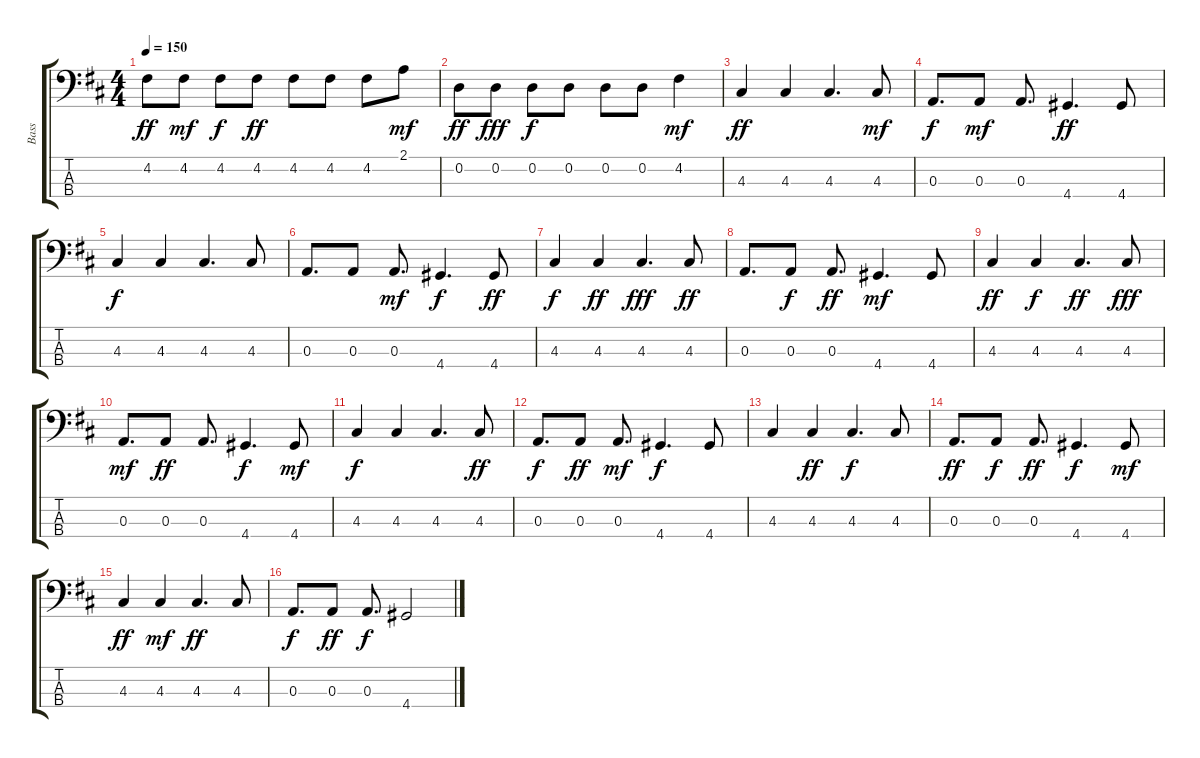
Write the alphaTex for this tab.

\track ("Bass" "Bass") {instrument electricbassfinger}
\staff {score tabs}
\tuning (G2 D2 A1 E1) {hide}
\ts (4 4)
\tempo 150
\clef f4
\ks d
4.2.8{dy ff} 4.2.8{dy mf} 4.2.8{dy f} 4.2.8{dy ff} 4.2.8 4.2.8 4.2.8 2.1.8{dy mf} |
0.2.8{dy ff} 0.2.8{dy fff} 0.2.8{dy f} 0.2.8 0.2.8 0.2.8 4.2.4{dy mf} |
4.3.4{dy ff} 4.3.4 4.3.4{d} 4.3.8{dy mf} |
0.3.8{d dy f} 0.3.8{dy mf} 0.3.8{d} 4.4.4{d dy ff} 4.4.8 |
4.3.4{dy f} 4.3.4 4.3.4{d} 4.3.8 |
0.3.8{d} 0.3.8 0.3.8{d dy mf} 4.4.4{d dy f} 4.4.8{dy ff} |
4.3.4{dy f} 4.3.4{dy ff} 4.3.4{d dy fff} 4.3.8{dy ff} |
0.3.8{d} 0.3.8{dy f} 0.3.8{d dy ff} 4.4.4{d dy mf} 4.4.8 |
4.3.4{dy ff} 4.3.4{dy f} 4.3.4{d dy ff} 4.3.8{dy fff} |
0.3.8{d dy mf} 0.3.8{dy ff} 0.3.8{d} 4.4.4{d dy f} 4.4.8{dy mf} |
4.3.4{dy f} 4.3.4 4.3.4{d} 4.3.8{dy ff} |
0.3.8{d dy f} 0.3.8{dy ff} 0.3.8{d dy mf} 4.4.4{d dy f} 4.4.8 |
4.3.4 4.3.4{dy ff} 4.3.4{d dy f} 4.3.8 |
0.3.8{d dy ff} 0.3.8{dy f} 0.3.8{d dy ff} 4.4.4{d dy f} 4.4.8{dy mf} |
4.3.4{dy ff} 4.3.4{dy mf} 4.3.4{d dy ff} 4.3.8 |
0.3.8{d dy f} 0.3.8{dy ff} 0.3.8{d dy f} 4.4.2
